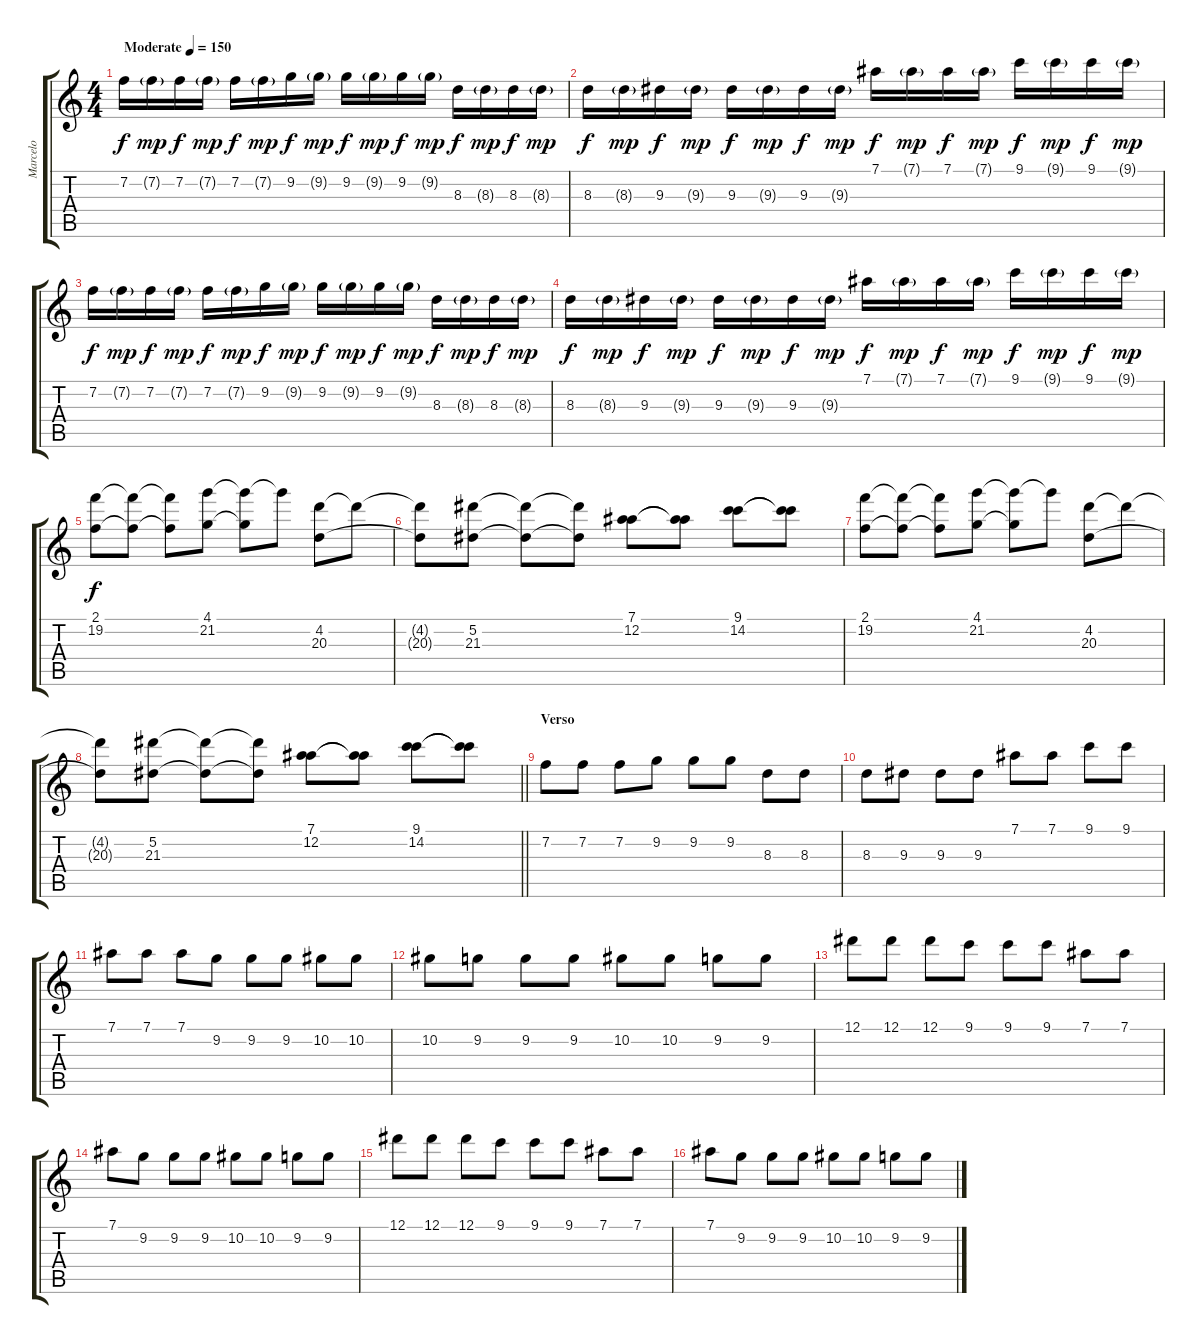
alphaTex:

\track ("Marcelo" "Marcelo") {instrument electricguitarjazz}
\staff {score tabs}
\tuning (Eb4 Bb3 Gb3 Db3 Ab2 Eb2) {hide}
\ts (4 4)
\tempo (150 "Moderate")
\clef g2
\ks c
7.2.16{dy f instrument electricguitarjazz} 7.2{g}.16{dy mp} 7.2.16{dy f} 7.2{g}.16{dy mp} 7.2.16{dy f} 7.2{g}.16{dy mp} 9.2.16{dy f} 9.2{g}.16{dy mp} 9.2.16{dy f} 9.2{g}.16{dy mp} 9.2.16{dy f} 9.2{g}.16{dy mp} 8.3.16{dy f} 8.3{g}.16{dy mp} 8.3.16{dy f} 8.3{g}.16{dy mp} |
8.3.16{dy f} 8.3{g}.16{dy mp} 9.3.16{dy f} 9.3{g}.16{dy mp} 9.3.16{dy f} 9.3{g}.16{dy mp} 9.3.16{dy f} 9.3{g}.16{dy mp} 7.1.16{dy f} 7.1{g}.16{dy mp} 7.1.16{dy f} 7.1{g}.16{dy mp} 9.1.16{dy f} 9.1{g}.16{dy mp} 9.1.16{dy f} 9.1{g}.16{dy mp} |
7.2.16{dy f} 7.2{g}.16{dy mp} 7.2.16{dy f} 7.2{g}.16{dy mp} 7.2.16{dy f} 7.2{g}.16{dy mp} 9.2.16{dy f} 9.2{g}.16{dy mp} 9.2.16{dy f} 9.2{g}.16{dy mp} 9.2.16{dy f} 9.2{g}.16{dy mp} 8.3.16{dy f} 8.3{g}.16{dy mp} 8.3.16{dy f} 8.3{g}.16{dy mp} |
8.3.16{dy f} 8.3{g}.16{dy mp} 9.3.16{dy f} 9.3{g}.16{dy mp} 9.3.16{dy f} 9.3{g}.16{dy mp} 9.3.16{dy f} 9.3{g}.16{dy mp} 7.1.16{dy f} 7.1{g}.16{dy mp} 7.1.16{dy f} 7.1{g}.16{dy mp} 9.1.16{dy f} 9.1{g}.16{dy mp} 9.1.16{dy f} 9.1{g}.16{dy mp} |
(2.1 19.2).8{dy f volume 16 instrument stringensemble1} (2.1{t} 19.2{t}).8 (2.1{t} 19.2{t}).8 (4.1 21.2).8 (4.1{t} 21.2{t}).8 21.2{t}.8 (4.2 20.3).8 20.3{t}.8 |
(4.2{t} 20.3{t}).8 (5.2 21.3).8 (5.2{t} 21.3{t}).8 (5.2{t} 21.3{t}).8 (7.1 12.2).8 (7.1{t} 12.2{t}).8 (9.1 14.2).8 (9.1{t} 14.2{t}).8 |
(2.1 19.2).8{volume 16 instrument stringensemble1} (2.1{t} 19.2{t}).8 (2.1{t} 19.2{t}).8 (4.1 21.2).8 (4.1{t} 21.2{t}).8 21.2{t}.8 (4.2 20.3).8 20.3{t}.8 |
\barLineRight lightlight
(4.2{t} 20.3{t}).8 (5.2 21.3).8 (5.2{t} 21.3{t}).8 (5.2{t} 21.3{t}).8 (7.1 12.2).8 (7.1{t} 12.2{t}).8 (9.1 14.2).8 (9.1{t} 14.2{t}).8 |
\section ("" "Verso")
7.2.8{volume 12 instrument electricguitarjazz} 7.2.8 7.2.8 9.2.8 9.2.8 9.2.8 8.3.8 8.3.8 |
8.3.8 9.3.8 9.3.8 9.3.8 7.1.8 7.1.8 9.1.8 9.1.8 |
7.1.8 7.1.8 7.1.8 9.2.8 9.2.8 9.2.8 10.2.8 10.2.8 |
10.2.8 9.2.8 9.2.8 9.2.8 10.2.8 10.2.8 9.2.8 9.2.8 |
12.1.8 12.1.8 12.1.8 9.1.8 9.1.8 9.1.8 7.1.8 7.1.8 |
7.1.8 9.2.8 9.2.8 9.2.8 10.2.8 10.2.8 9.2.8 9.2.8 |
12.1.8 12.1.8 12.1.8 9.1.8 9.1.8 9.1.8 7.1.8 7.1.8 |
7.1.8 9.2.8 9.2.8 9.2.8 10.2.8 10.2.8 9.2.8 9.2.8
